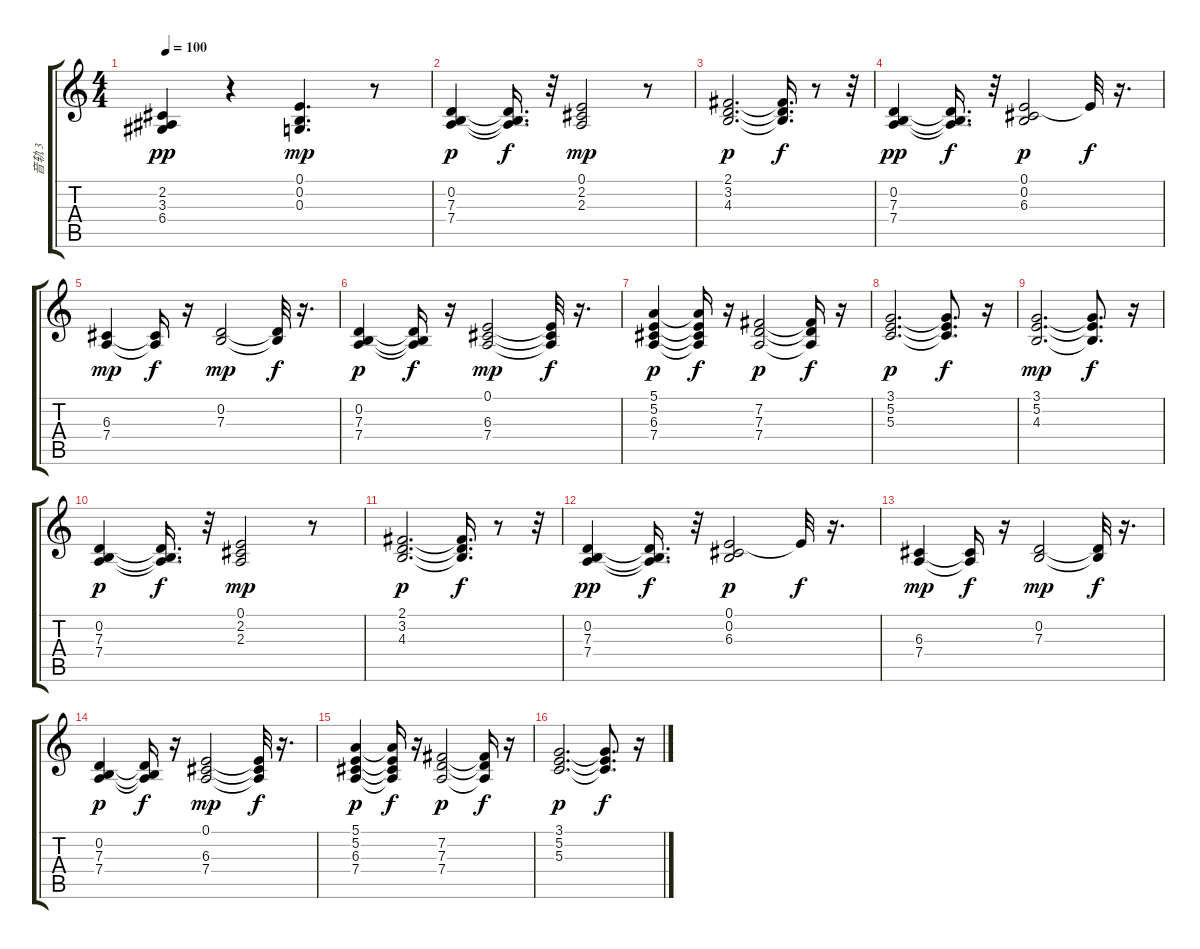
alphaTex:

\track ("音轨 3" "音轨 3") {instrument pad2warm}
\staff {score tabs}
\tuning (E4 B3 G3 D3 A2 E2) {hide}
\ts (4 4)
\tempo 100
\clef g2
\ks c
(2.2 3.3 6.4).4{dy pp} r.4 (0.1 0.2 0.3).4{d dy mp} r.8 |
(0.2 7.3 7.4).4{dy p} (0.2{t} 7.3{t} 7.4{t}).16{d dy f} r.32 (0.1 2.2 2.3).2{dy mp} r.8 |
(2.1 3.2 4.3).2{d dy p} (2.1{t} 3.2{t} 4.3{t}).16{d dy f} r.8 r.32 |
(0.2 7.3 7.4).4{dy pp} (0.2{t} 7.3{t} 7.4{t}).16{d dy f} r.32 (0.1 0.2 6.3).2{dy p} 0.1{t}.32{dy f} r.16{d} |
(6.3 7.4).4{dy mp} (6.3{t} 7.4{t}).16{dy f} r.16 (0.2 7.3).2{dy mp} (0.2{t} 7.3{t}).32{dy f} r.16{d} |
(0.2 7.3 7.4).4{dy p} (0.2{t} 7.3{t} 7.4{t}).16{dy f} r.16 (0.1 6.3 7.4).2{dy mp} (0.1{t} 6.3{t} 7.4{t}).32{dy f} r.16{d} |
(5.1 5.2 6.3 7.4).4{dy p} (5.1{t} 5.2{t} 6.3{t} 7.4{t}).16{dy f} r.16 (7.2 7.3 7.4).2{dy p} (7.2{t} 7.3{t} 7.4{t}).16{dy f} r.16 |
(3.1 5.2 5.3).2{d dy p} (3.1{t} 5.2{t} 5.3{t}).8{d dy f} r.16 |
(3.1 5.2 4.3).2{d dy mp} (3.1{t} 5.2{t} 4.3{t}).8{d dy f} r.16 |
(0.2 7.3 7.4).4{dy p} (0.2{t} 7.3{t} 7.4{t}).16{d dy f} r.32 (0.1 2.2 2.3).2{dy mp} r.8 |
(2.1 3.2 4.3).2{d dy p} (2.1{t} 3.2{t} 4.3{t}).16{d dy f} r.8 r.32 |
(0.2 7.3 7.4).4{dy pp} (0.2{t} 7.3{t} 7.4{t}).16{d dy f} r.32 (0.1 0.2 6.3).2{dy p} 0.1{t}.32{dy f} r.16{d} |
(6.3 7.4).4{dy mp} (6.3{t} 7.4{t}).16{dy f} r.16 (0.2 7.3).2{txt "" dy mp} (0.2{t} 7.3{t}).32{dy f} r.16{d} |
(0.2 7.3 7.4).4{dy p} (0.2{t} 7.3{t} 7.4{t}).16{dy f} r.16 (0.1 6.3 7.4).2{dy mp} (0.1{t} 6.3{t} 7.4{t}).32{dy f} r.16{d} |
(5.1 5.2 6.3 7.4).4{dy p} (5.1{t} 5.2{t} 6.3{t} 7.4{t}).16{dy f} r.16 (7.2 7.3 7.4).2{dy p} (7.2{t} 7.3{t} 7.4{t}).16{dy f} r.16 |
(3.1 5.2 5.3).2{d dy p} (3.1{t} 5.2{t} 5.3{t}).8{d dy f} r.16
